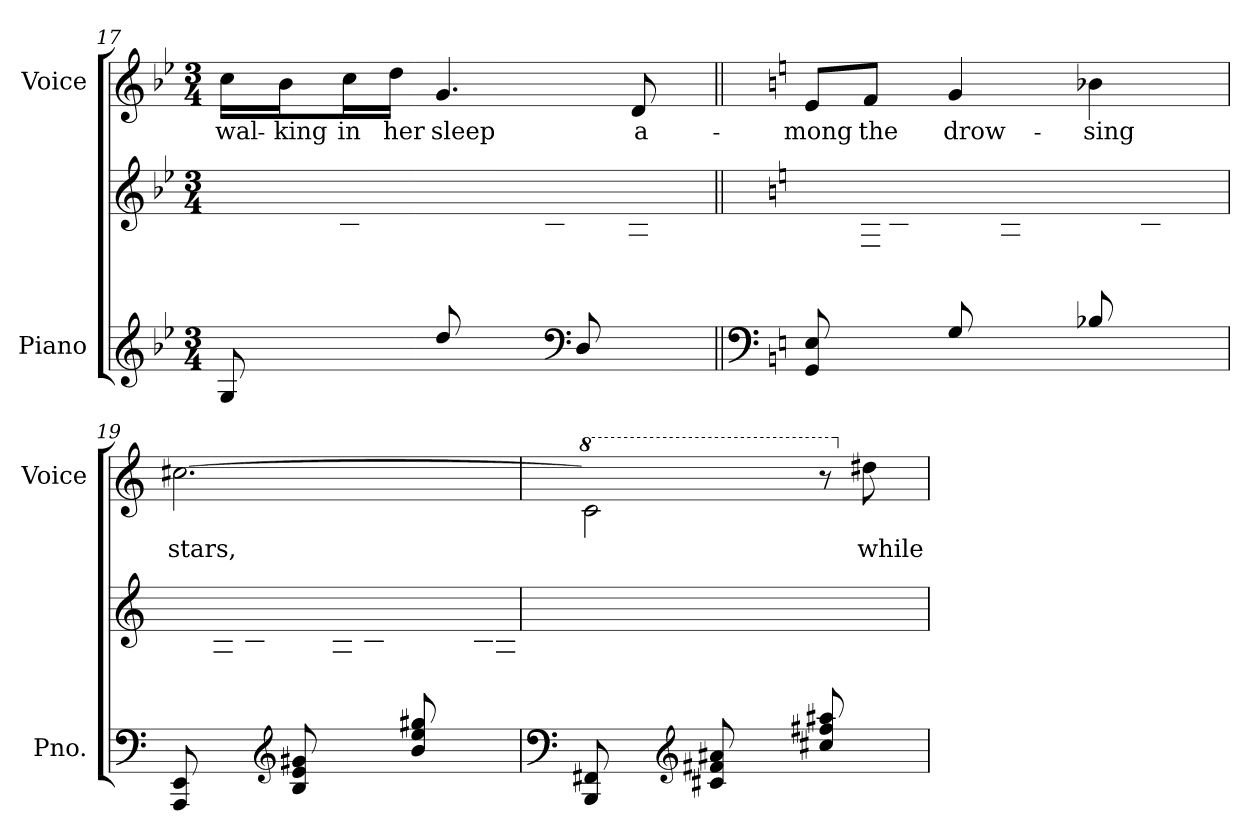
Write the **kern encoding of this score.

**kern	**kern	**kern	**text
*part2	*part2	*part1	*part1
*staff3	*staff2	*staff1	*staff1
*I"Piano	*	*I"Voice	*
*I'Pno.	*	*I'Voice	*
!!LO:PB:g=z
*clefG2	*clefG2	*clefG2	*
*k[b-e-]	*k[b-e-]	*k[b-e-]	*
*B-:	*B-:	*B-:	*
*M3/4	*M3/4	*M3/4	*
=17	=17	=17	=17
!	!LO:N:vis=1	!	!
*	*^	*	*
!	!	!	!	!LO:LY:b:color=#000000
8Gi/L	2.ryy	8ryy	16cci\LL	wal-
!	!	!	!	!LO:LY:b:color=#000000
.	.	.	16b-i\J	-king
*	*	*Xbrackettup	*	*
!	!	!LO:N:vis=16	!	!
!	!	!	!	!LO:LY:b:color=#000000
8ryy	.	512%21ci\L	16cci\L	in
!	!	!LO:N:vis=16	!	!
.	.	1024%43fi\	.	.
!	!	!	!	!LO:LY:b:color=#000000
.	.	.	16ddi\JJ	her
!	!	!LO:N:vis=16	!	!
.	.	1024%43b-i\JJ	.	.
!	!	!	!	!LO:LY:b:color=#000000
8ddi/L	.	8ryy	4.gi/	sleep
!	!	!LO:N:vis=16	!	!
8ryy	.	512%21b-i\L	.	.
!	!	!LO:N:vis=16	!	!
.	.	1024%43fi\	.	.
!	!	!LO:N:vis=16	!	!
.	.	1024%43ci\JJ	.	.
*clefF4	*	*	*	*
8Di/L	.	8ryy	.	.
!	!	!LO:N:vis=16	!	!
!	!	!	!	!LO:LY:b:color=#000000
8ryy	.	512%21Ai\L	8di/	a-
!	!	!LO:N:vis=16	!	!
.	.	1024%43di\	.	.
!	!	!LO:N:vis=16	!	!
.	.	1024%43gi\JJ	.	.
=18||	=18||	=18||	=18||	=18||
*clefF4	*	*	*	*
*k[]	*k[]	*	*k[]	*
*C:	*C:	*	*C:	*
!	!LO:N:vis=1	!	!	!
!	!	!	!	!LO:LY:b:color=#000000
8GGi/ 8EiL	2.ryy	8ryy	8ei/L	-mong
!	!	!LO:N:vis=16	!	!
!	!	!	!	!LO:LY:b:color=#000000
8ryy	.	512%21Fi\L	8fi/J	the
!	!	!LO:N:vis=16	!	!
.	.	1024%43ci\	.	.
!	!	!LO:N:vis=16	!	!
.	.	1024%43fi\JJ	.	.
!	!	!	!	!LO:LY:b:color=#000000
8Gi/L	.	8ryy	4gi/	drow-
!	!	!LO:N:vis=16	!	!
8ryy	.	512%21Ai\L	.	.
!	!	!LO:N:vis=16	!	!
.	.	1024%43di\	.	.
!	!	!LO:N:vis=16	!	!
.	.	1024%43gi\JJ	.	.
!	!	!	!	!LO:LY:b:color=#000000
8B-Xi/L	.	8ryy	4b-Xi\	-sing
!	!	!LO:N:vis=16	!	!
8ryy	.	512%21ci\L	.	.
!	!	!LO:N:vis=16	!	!
.	.	1024%43fi\	.	.
!	!	!LO:N:vis=16	!	!
.	.	1024%43bni\JJ	.	.
!!LO:LB:g=z
=19	=19	=19	=19	=19
*	*8va	*	*	*
!	!LO:N:vis=1	!	!	!
!	!	!	!	!LO:LY:b:color=#000000
8AAAi/ 8EEiL	2.ryy	8ryy	[>2.cc#Xi\	stars,
!	!	!LO:N:vis=16	!	!
8ryy	.	512%21ai\L	.	.
!	!	!LO:N:vis=16	!	!
.	.	1024%43cc#Xi\	.	.
!	!	!LO:N:vis=16	!	!
.	.	1024%43eei\JJ	.	.
*clefG2	*	*	*	*
8Bi/ 8ei 8g#XiL	.	8ryy	.	.
!	!	!LO:N:vis=16	!	!
8ryy	.	512%21ai\L	.	.
!	!	!LO:N:vis=16	!	!
.	.	1024%43cc#Xi\	.	.
!	!	!LO:N:vis=16	!	!
.	.	1024%43eei\JJ	.	.
8bi/ 8eei 8gg#XiL	.	8ryy	.	.
!	!	!LO:N:vis=16	!	!
8ryy	.	512%21ee~i\L	.	.
!	!	!LO:N:vis=16	!	!
.	.	1024%43cc#i\	.	.
!	!	!LO:N:vis=16	!	!
.	.	1024%43ai\JJ	.	.
=20	=20	=20	=20	=20
*clefF4	*	*	*	*
*	*X8va	*	*	*
!	!LO:N:vis=1	!	!	!
*	*	*	*8va	*
8BBBi/ 8FF#XiL	2.ryy	8ryy	2cc#i\]	.
!	!	!LO:N:vis=16	!	!
8ryy	.	512%21bi\L	.	.
!	!	!LO:N:vis=16	!	!
.	.	1024%43dd#Xi\	.	.
!	!	!LO:N:vis=16	!	!
.	.	1024%43ff#Xi\JJ	.	.
*clefG2	*	*	*	*
8c#Xi/ 8f#Xi 8a#XiL	.	8ryy	.	.
!	!	!LO:N:vis=16	!	!
8ryy	.	512%21bi\L	.	.
!	!	!LO:N:vis=16	!	!
.	.	1024%43dd#i\	.	.
!	!	!LO:N:vis=16	!	!
.	.	1024%43ff#i\JJ	.	.
8cc#Xi/ 8ff#Xi 8aa#XiL	.	8ryy	8r	.
!	!	!LO:N:vis=16	!	!
*	*	*	*X8va	*
!	!	!	!	!LO:LY:b:color=#000000
8ryy	.	512%21ff#~i\L	8dd#Xi\	while
!	!	!LO:N:vis=16	!	!
.	.	1024%43dd#i\	.	.
!	!	!LO:N:vis=16	!	!
.	.	1024%43bi\JJ	.	.
*	*v	*v	*	*
=	=	=	=
*-	*-	*-	*-
